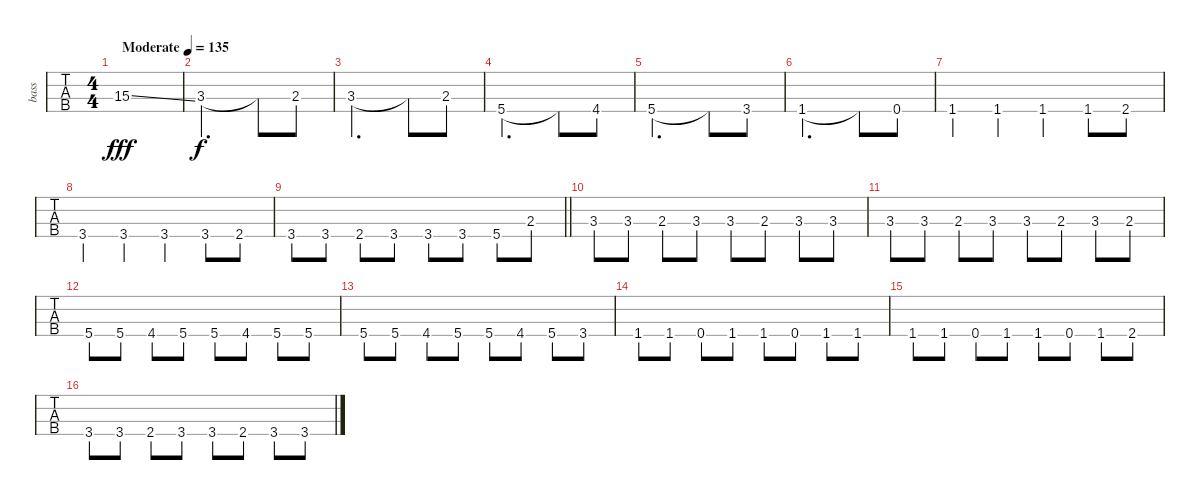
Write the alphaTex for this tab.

\track ("bass" "bass") {instrument electricbassfinger}
\staff {tabs}
\tuning (G2 D2 A1 E1) {hide}
\ts (4 4)
\tempo (135 "Moderate")
\clef f4
\ks c
15.3{ss hac}.1{dy fff instrument electricbassfinger} |
3.3.2{d dy f} 3.3{t}.8 2.3.8 |
3.3.2{d} 3.3{t}.8 2.3.8 |
5.4.2{d} 5.4{t}.8 4.4.8 |
5.4.2{d} 5.4{t}.8 3.4.8 |
1.4.2{d} 1.4{t}.8 0.4.8 |
1.4.4 1.4.4 1.4.4 1.4.8 2.4.8 |
3.4.4 3.4.4 3.4.4 3.4.8 2.4.8 |
\barLineRight lightlight
3.4.8 3.4.8 2.4.8 3.4.8 3.4.8 3.4.8 5.4.8 2.3.8 |
3.3.8 3.3.8 2.3.8 3.3.8 3.3.8 2.3.8 3.3.8 3.3.8 |
3.3.8 3.3.8 2.3.8 3.3.8 3.3.8 2.3.8 3.3.8 2.3.8 |
5.4.8 5.4.8 4.4.8 5.4.8 5.4.8 4.4.8 5.4.8 5.4.8 |
5.4.8 5.4.8 4.4.8 5.4.8 5.4.8 4.4.8 5.4.8 3.4.8 |
1.4.8 1.4.8 0.4.8 1.4.8 1.4.8 0.4.8 1.4.8 1.4.8 |
1.4.8 1.4.8 0.4.8 1.4.8 1.4.8 0.4.8 1.4.8 2.4.8 |
3.4.8 3.4.8 2.4.8 3.4.8 3.4.8 2.4.8 3.4.8 3.4.8
